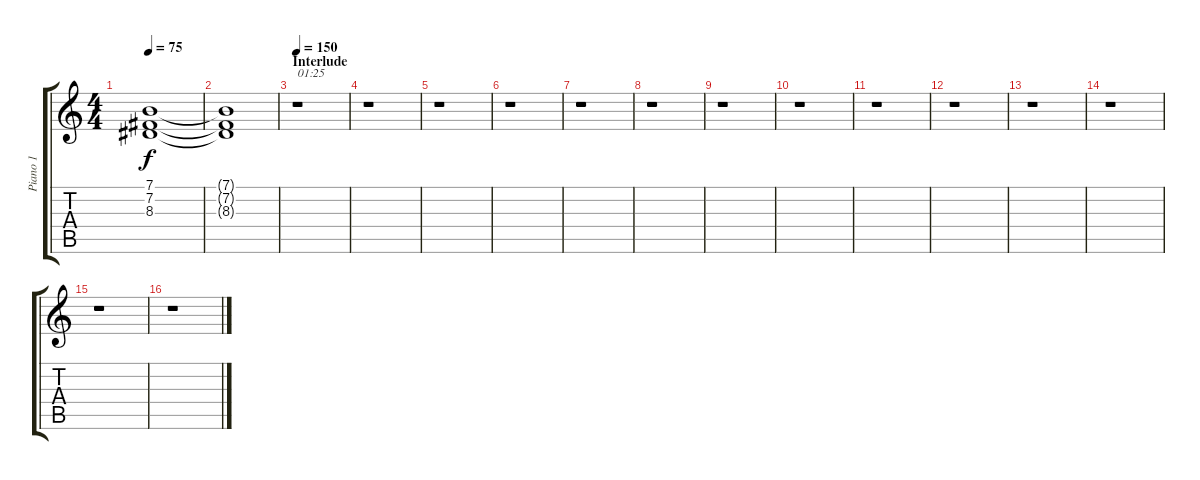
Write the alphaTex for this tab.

\track ("Piano 1" "Piano 1") {instrument electricpiano1}
\staff {score tabs}
\tuning (E4 B3 G3 D3 A2 E2) {hide}
\ts (4 4)
\tempo 75
\clef g2
\ks c
(7.1{t} 7.2{t} 8.3{t}).1{dy f} |
(7.1{t} 7.2{t} 8.3{t}).1 |
\section ("" "Interlude")
\tempo 150
r.1{txt "01:25"} |
r.1 |
r.1 |
r.1 |
r.1 |
r.1 |
r.1 |
r.1 |
r.1 |
r.1 |
r.1 |
r.1 |
r.1 |
r.1
